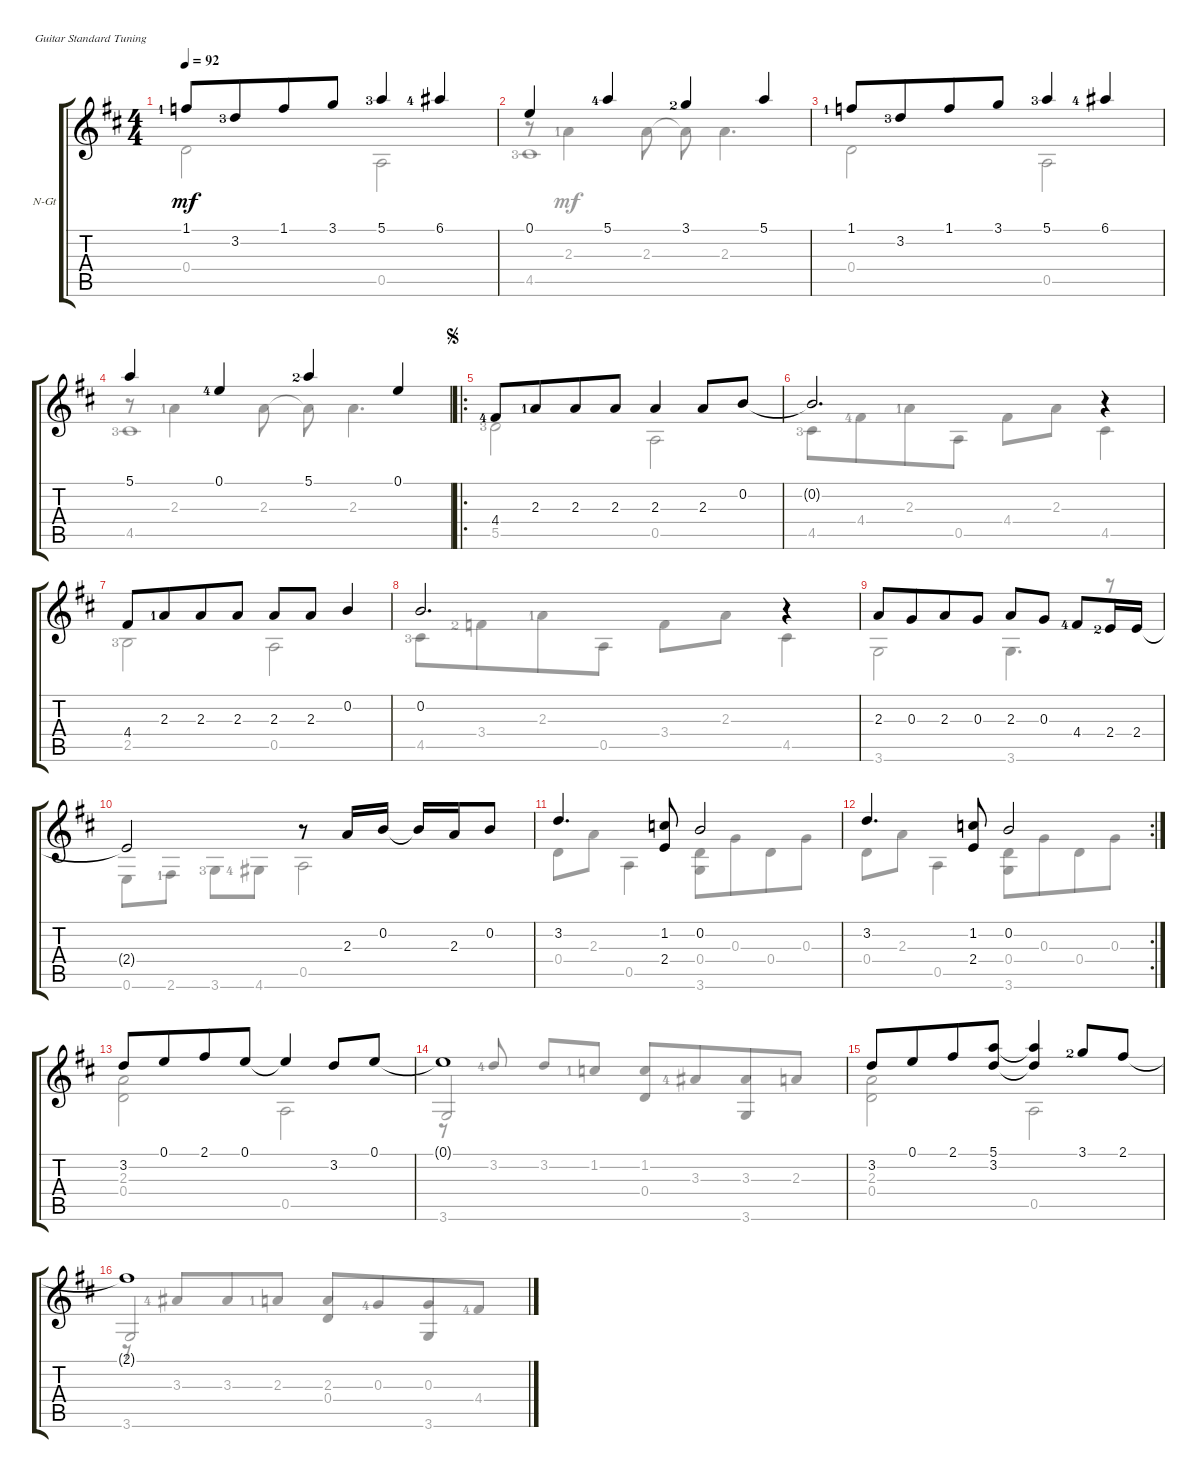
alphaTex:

\defaultSystemsLayout 4
\bracketExtendMode groupsimilarinstruments
\firstSystemTrackNameOrientation horizontal
\otherSystemsTrackNameOrientation horizontal
\track ("Nylon Guitar" "N-Gt") {instrument acousticguitarnylon}
\staff {score tabs}
\tuning (E4 B3 G3 D3 A2 E2)
\voice
\ts (4 4)
\tempo 92
\clef g2
\ks d
1.1{lf 2}.8{dy mf instrument acousticguitarnylon} 3.2{lf 4}.8{beam merge} 1.1.8 3.1.8 5.1{lf 4}.4 6.1{lf 5}.4 |
0.1.4 5.1{lf 5}.4 3.1{lf 3}.4 5.1.4 |
1.1{lf 2}.8 3.2{lf 4}.8{beam merge} 1.1.8 3.1.8 5.1{lf 4}.4 6.1{lf 5}.4 |
5.1.4 0.1{lf 5}.4 5.1{lf 3}.4 0.1.4 |
\ro
\jump segno
4.4{lf 5}.8 2.3{lf 2}.8{beam merge} 2.3.8 2.3.8 2.3.4 2.3.8 0.2.8 |
0.2{t}.2{d} r.4 |
4.4.8 2.3{lf 2}.8{beam merge} 2.3.8 2.3.8 2.3.8 2.3.8 0.2.4 |
0.2.2{d} r.4 |
2.3.8 0.3.8{beam merge} 2.3.8 0.3.8 2.3.8 0.3.8 4.4{lf 5}.8 2.4{lf 3}.16 2.4.16 |
2.4{t}.2 r.8 2.3.16 0.2.16{beam split} 0.2{t}.16 2.3.16 0.2.8 |
3.2.4{d} (1.2 2.4).8 0.2.2 |
\rc 2
3.2.4{d} (1.2 2.4).8 0.2.2 |
3.2.8 0.1.8{beam merge} 2.1.8 0.1.8 0.1{t}.4 3.2.8 0.1.8 |
0.1{t}.1 |
3.2.8 0.1.8{beam merge} 2.1.8 (5.1 3.2).8 (5.1{t} 3.2{t}).4 3.1{lf 3}.8 2.1.8 |
2.1{t}.1
\voice
\clef g2
\ottava regular
\simile none
\ks d
0.4.2{dy mf} 0.5.2 |
4.5{lf 4}.1 |
0.4.2 0.5.2 |
4.5{lf 4}.1 |
5.5{lf 4}.2 0.5.2 |
4.5{lf 4}.8 4.4{lf 5}.8{beam merge} 2.3{lf 2}.8 0.5.8 4.4.8 2.3.8 4.5.4 |
2.5{lf 4}.2 0.5.2 |
4.5{lf 4}.8 3.4{lf 3}.8{beam merge} 2.3{lf 2}.8 0.5.8 3.4.8 2.3.8 4.5.4 |
3.6.2 3.6.4{d} r.8 |
0.6.8 2.6{lf 2}.8 3.6{lf 4}.8 4.6{lf 5}.8 0.5.2 |
0.4.8 2.3.8 0.5.4 (0.4 3.6).8 0.3.8{beam merge} 0.4.8 0.3.8 |
0.4.8 2.3.8 0.5.4 (0.4 3.6).8 0.3.8{beam merge} 0.4.8 0.3.8 |
(2.3 0.4).2 0.5.2 |
3.6.2{beam invert} 0.4.4{beam invert} 3.6.4{beam invert} |
(2.3 0.4).2 0.5.2 |
3.6.2{beam invert} 0.4.4{beam invert} 3.6.4{beam invert}
\voice
\clef g2
\ottava regular
\simile none
\ks d
|
r.8 2.3{lf 2}.4 2.3.8 2.3{t}.8 2.3.4{d} |
|
r.8 2.3{lf 2}.4 2.3.8 2.3{t}.8 2.3.4{d} |
|
|
|
|
|
|
|
|
|
r.8{beam invert} 3.2{lf 5}.8{beam invert} 3.2.8{beam invert} 1.2{lf 2}.8 1.2.8{beam invert} 3.3{lf 5}.8{beam merge} 3.3.8 2.3.8 |
|
r.8{beam invert} 3.3{lf 5}.8{beam invert beam merge} 3.3.8{beam merge} 2.3{lf 2}.8 2.3.8{beam invert} 0.3{lf 5}.8{beam merge} 0.3.8 4.4{lf 5}.8
